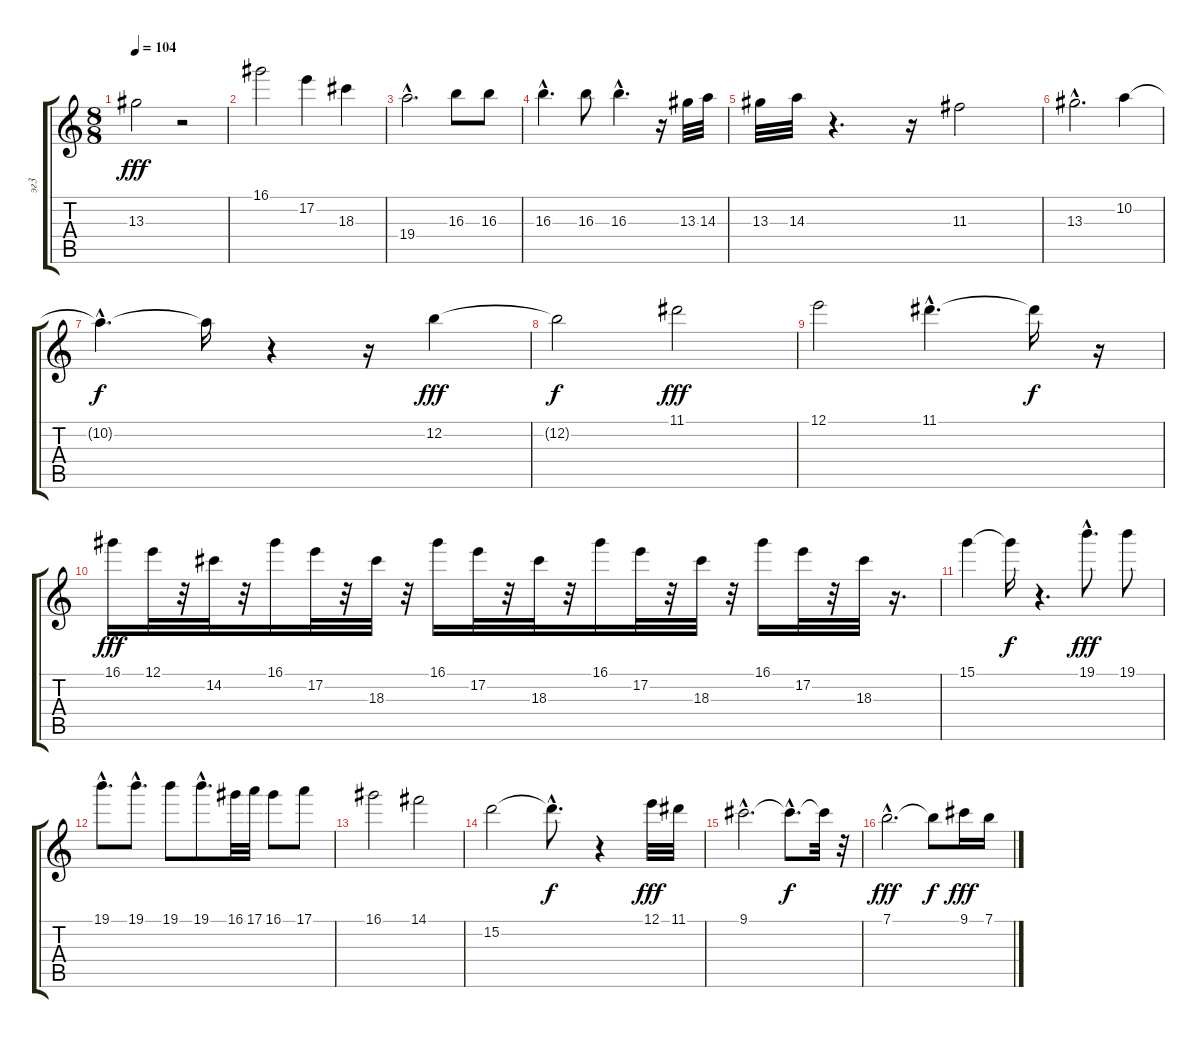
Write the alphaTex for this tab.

\track ("эг3" "эг3") {instrument distortionguitar}
\staff {score tabs}
\tuning (E4 B3 G3 D3 A2 E2) {hide}
\ts (8 8)
\tempo 104
\clef g2
\ks c
13.3.2{dy fff} r.2 |
16.1.2 17.2.4 18.3.4 |
19.4{hac}.2{d} 16.3.8 16.3.8 |
16.3{hac}.4{d} 16.3.8 16.3{hac}.4{d} r.16 13.3.32 14.3.32 |
13.3.32 14.3.32 r.4{d} r.16 11.3.2 |
13.3{hac}.2{d} 10.2.4 |
10.2{hac t}.4{d dy f} 10.2{t}.16 r.4 r.16 12.2.4{dy fff} |
12.2{t}.2{dy f} 11.1.2{dy fff} |
12.1.2 11.1{hac}.4{d} 11.1{t}.16{dy f} r.16 |
16.1.16{dy fff} 12.1.32 r.32 14.2.32 r.32 16.1.16 17.2.32 r.32 18.3.32 r.32 16.1.16 17.2.32 r.32 18.3.32 r.32 16.1.16 17.2.32 r.32 18.3.32 r.32 16.1.16 17.2.32 r.32 18.3.32 r.16{d} |
15.1.4 15.1{t}.16{dy f} r.4{d} 19.1{hac}.8{d dy fff} 19.1.8 |
19.1{hac}.8{d} 19.1{hac}.8{d} 19.1.8 19.1{hac}.8{d} 16.1.32 17.1.32 16.1.8 17.1.8 |
16.1.2 14.1.2 |
15.2.2 15.2{hac t}.8{d dy f} r.4 12.1.32{dy fff} 11.1.32 |
9.1{hac}.2{d} 9.1{hac t}.8{d dy f} 9.1{t}.32 r.32 |
7.1{hac}.2{d dy fff} 7.1{t}.8{dy f} 9.1.16{dy fff} 7.1.16
